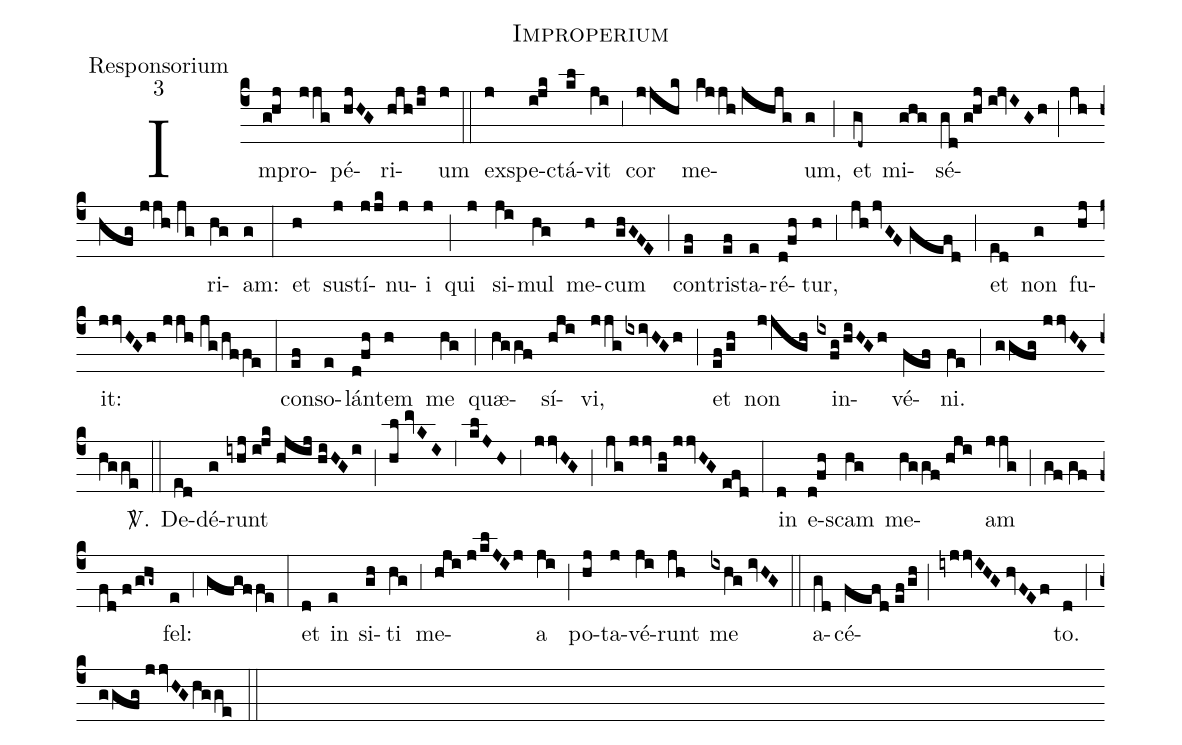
name:Improperium;
office-part:Responsorium;
mode:3;
%%
(c4) Im(g!hj)pro(jjg)pé(hjHG)ri(hjh/ij)um(j) (::) ex(j)spe(i!jk)ctá(kl)vit(ji) (;3) cor(jjhk) me(kjjh//jhjg)um,(g) (;) et(gd~) mi(ghg)sé(gd//g!hj//i!jvIGh;jhhfg//jjh//jg)ri(hg)am:(g) (:) et(h) su(j)stí(jjk)nu(j)i(j) (;) qui(j) si(ji)mul(hg) me(h)cum(ghGFE) (;) con(ef)tri(ef)sta(e)ré(d!fh)tur,(h) (;3) (jh/jvGF//gefd) (;) et(ed) non(g) fu(hj)it:(jjvHGh//jjh//jg/hffe) (:) con(ef)so(e)lán(d!fh)tem(h) me(hg) (;) quæ(hggf)sí(hji)vi,(jjg/ixivHGh) (;) et(ef/gh) non(jjgh) in(ixfg/hiHGh)vé(fef)ni.(fe) (;) (ggfg//jjvHG//hgge) <sp>V/</sp>.(::) De(ed)dé(g)runt(iyhj//i!jk//hjij//hiHGi) (;) (hl//mvKI) (;6) (klJH) (;3) (jjvHG) (;) (jg//jjv//gh//jjvHG//efd) (:) in(d) e(d!fh)scam(hg) me(hggf//hji)am(jjg) (;) (gf//gffd//f/ghg~) fel:(e) (;4) (gfgffe) (:) et(d) in(e) si(gh)ti(hg) (;3) me(hji//j/klJIj)a(ji) (;) po(hj)ta(j)vé(ji)runt(jh) me(ixhg//ivHG) (::) a(gd)cé(fefd//ef/gh;iyjjvIHG//hvFEf)to.(d) (;) (ggfg//jjvHG/hgge) (::)
